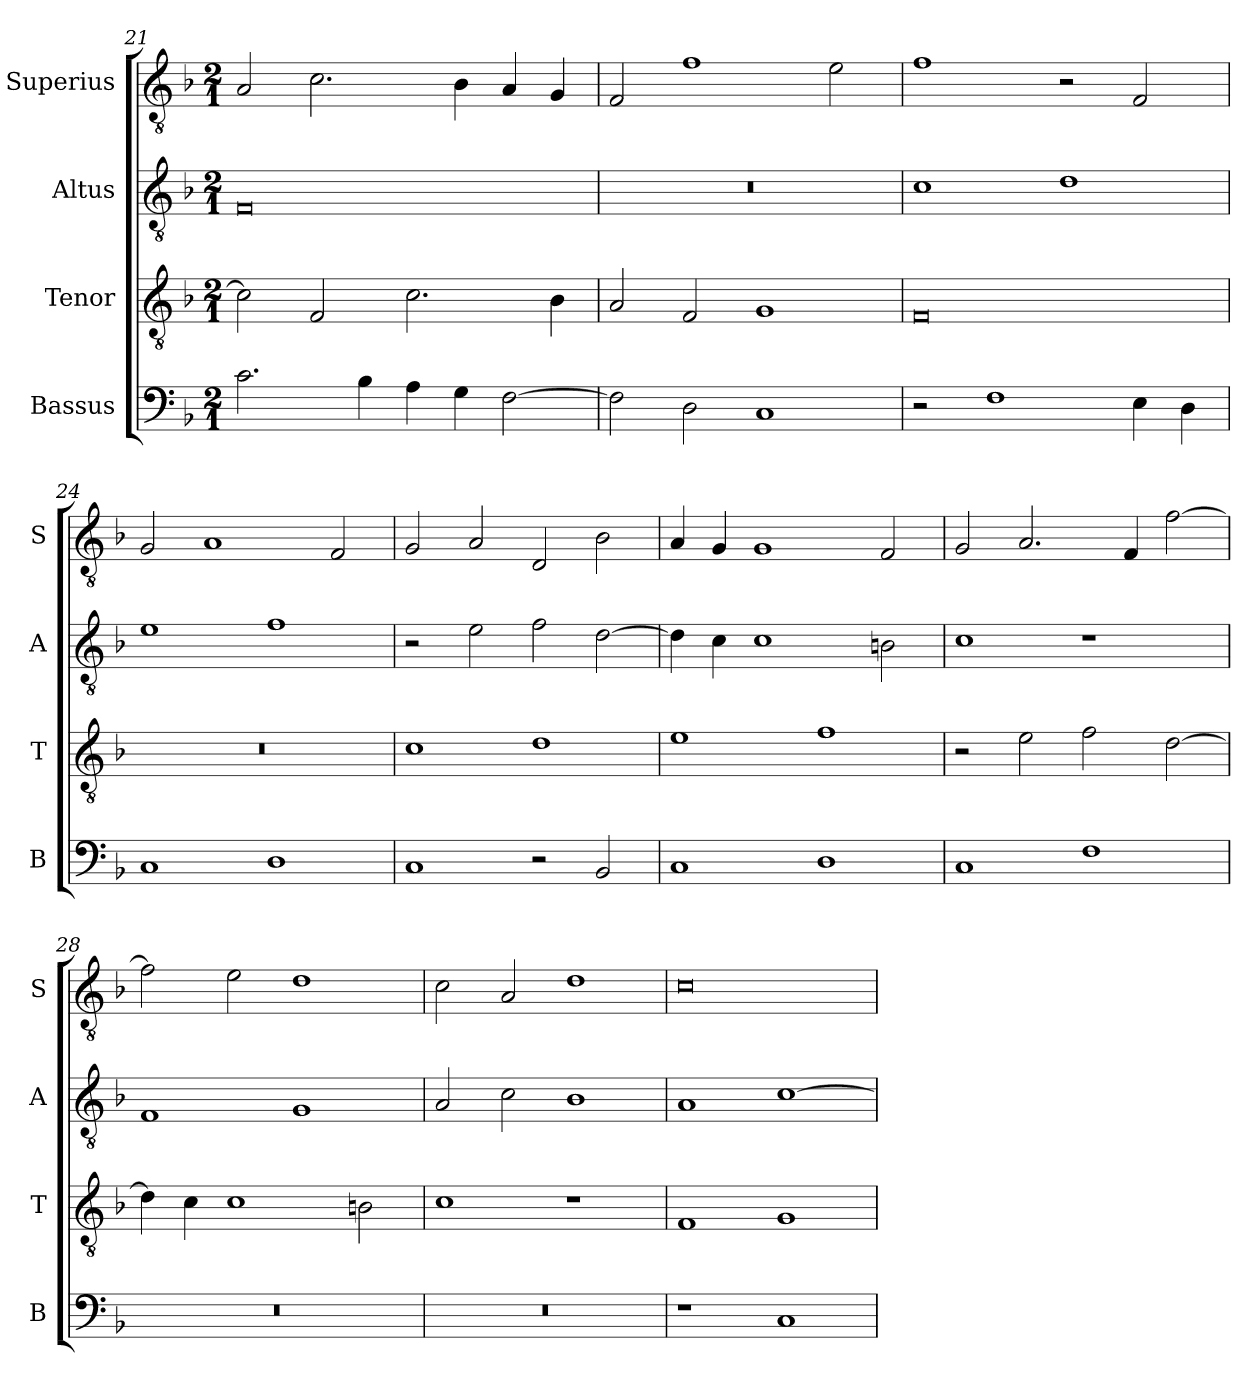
**kern	**kern	**kern	**kern
*part4	*part3	*part2	*part1
*staff4	*staff3	*staff2	*staff1
*I"Bassus	*I"Tenor	*I"Altus	*I"Superius
*I'B	*I'T	*I'A	*I'S
*clefF4	*clefGv2	*clefGv2	*clefGv2
*k[b-]	*k[b-]	*k[b-]	*k[b-]
*M2/1	*M2/1	*M2/1	*M2/1
=21	=21	=21	=21
2.c\	2c\]	0F	2A/
.	2F/	.	2.c\
4B-\	.	.	.
4A\	2.c\	.	.
4G\	.	.	4B-\
[2F\	.	.	4A/
.	4B-\	.	4G/
=22	=22	=22	=22
2F\]	2A/	0r	2F/
2D\	2F/	.	1f
1C	1G	.	.
.	.	.	2e\
=23	=23	=23	=23
2r	0F	1c	1f
1F	.	.	.
.	.	1d	2r
4E\	.	.	2F/
4D\	.	.	.
=24	=24	=24	=24
1C	0r	1e	2G/
.	.	.	1A
1D	.	1f	.
.	.	.	2F/
=25	=25	=25	=25
1C	1c	2r	2G/
.	.	2e\	2A/
2r	1d	2f\	2D/
2BB-/	.	[2d\	2B-\
=26	=26	=26	=26
1C	1e	4d\]	4A/
.	.	4c\	4G/
.	.	1c	1G
1D	1f	.	.
.	.	2Bn\	2F/
=27	=27	=27	=27
1C	2r	1c	2G/
.	2e\	.	2.A/
1F	2f\	1r	.
.	.	.	4F/
.	[2d\	.	[2f\
=28	=28	=28	=28
0r	4d\]	1F	2f\]
.	4c\	.	.
.	1c	.	2e\
.	.	1G	1d
.	2Bn\	.	.
=29	=29	=29	=29
0r	1c	2A/	2c\
.	.	2c\	2A/
.	1r	1B-	1d
=30	=30	=30	=30
1r	1F	1A	0c
1C	1G	[1c	.
=	=	=	=
*-	*-	*-	*-
